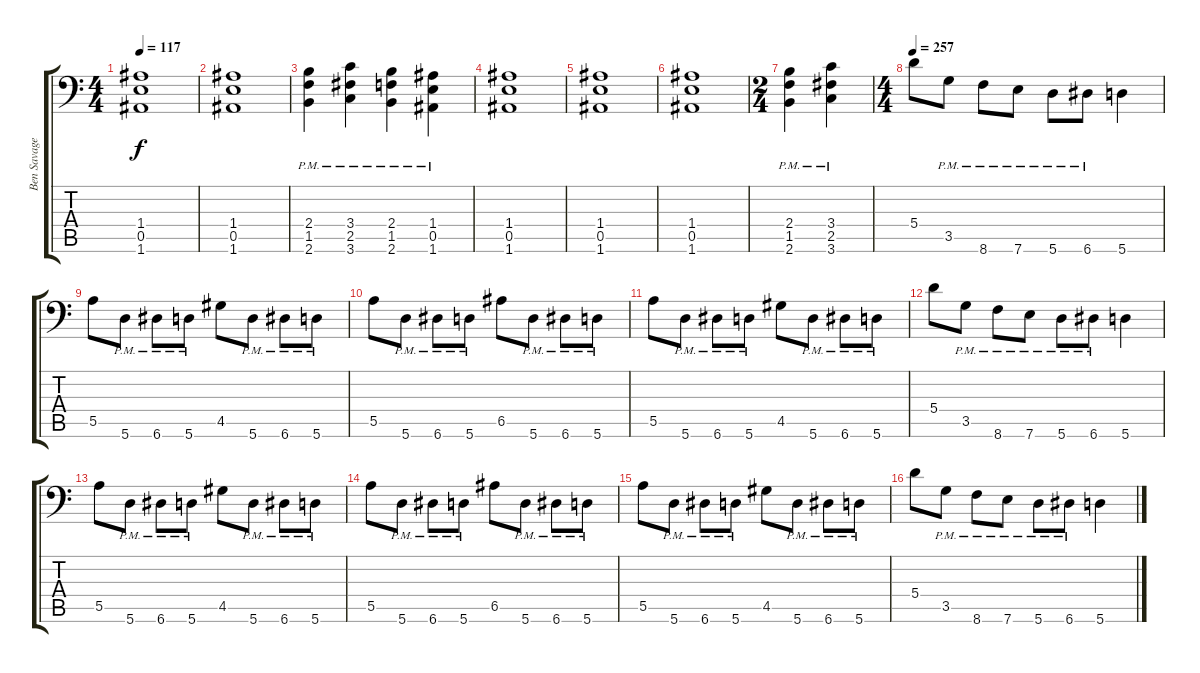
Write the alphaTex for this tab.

\track ("Ben Savage" "Ben Savage") {instrument distortionguitar}
\staff {score tabs}
\tuning (B3 Gb3 D3 A2 E2 A1) {hide}
\ts (4 4)
\tempo 117
\clef f4
\ks c
(1.4 0.5 1.6).1{dy f} |
(1.4 0.5 1.6).1 |
(2.4{pm} 1.5{pm} 2.6{pm}).4 (3.4{pm} 2.5{pm} 3.6{pm}).4 (2.4{pm} 1.5{pm} 2.6{pm}).4 (1.4{pm} 0.5{pm} 1.6{pm}).4 |
(1.4 0.5 1.6).1 |
(1.4 0.5 1.6).1 |
(1.4 0.5 1.6).1 |
\ts (2 4)
(2.4{pm} 1.5{pm} 2.6{pm}).4 (3.4{pm} 2.5{pm} 3.6{pm}).4 |
\ts (4 4)
\tempo 257
5.4.8 3.5{pm}.8 8.6{pm}.8 7.6{pm}.8 5.6{pm}.8 6.6{pm}.8 5.6.4 |
5.5.8 5.6{pm}.8 6.6{pm}.8 5.6{pm}.8 4.5.8 5.6{pm}.8 6.6{pm}.8 5.6{pm}.8 |
5.5.8 5.6{pm}.8 6.6{pm}.8 5.6{pm}.8 6.5.8 5.6{pm}.8 6.6{pm}.8 5.6{pm}.8 |
5.5.8 5.6{pm}.8 6.6{pm}.8 5.6{pm}.8 4.5.8 5.6{pm}.8 6.6{pm}.8 5.6{pm}.8 |
5.4.8 3.5{pm}.8 8.6{pm}.8 7.6{pm}.8 5.6{pm}.8 6.6{pm}.8 5.6.4 |
5.5.8 5.6{pm}.8 6.6{pm}.8 5.6{pm}.8 4.5.8 5.6{pm}.8 6.6{pm}.8 5.6{pm}.8 |
5.5.8 5.6{pm}.8 6.6{pm}.8 5.6{pm}.8 6.5.8 5.6{pm}.8 6.6{pm}.8 5.6{pm}.8 |
5.5.8 5.6{pm}.8 6.6{pm}.8 5.6{pm}.8 4.5.8 5.6{pm}.8 6.6{pm}.8 5.6{pm}.8 |
5.4.8 3.5{pm}.8 8.6{pm}.8 7.6{pm}.8 5.6{pm}.8 6.6{pm}.8 5.6.4
